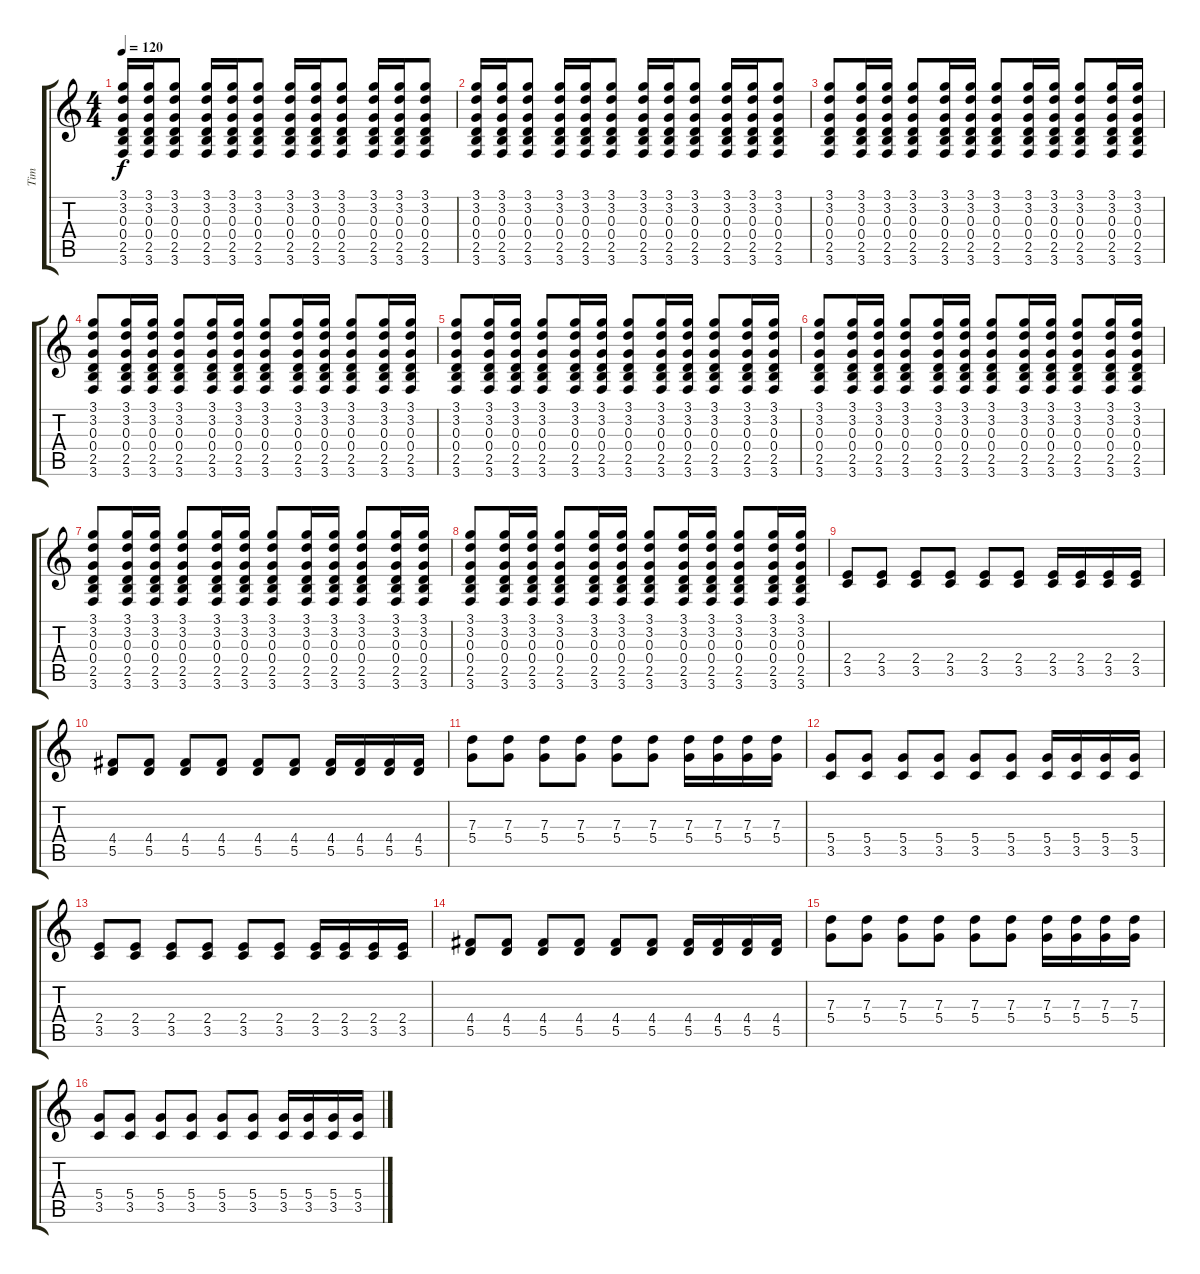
\track ("Tim" "Tim") {instrument distortionguitar}
\staff {score tabs}
\tuning (E4 B3 G3 D3 A2 D2) {hide}
\ts (4 4)
\tempo 120
\clef g2
\ks c
(3.1 3.2 0.3 0.4 2.5 3.6).16{dy f instrument distortionguitar} (3.1 3.2 0.3 0.4 2.5 3.6).16 (3.1 3.2 0.3 0.4 2.5 3.6).8 (3.1 3.2 0.3 0.4 2.5 3.6).16 (3.1 3.2 0.3 0.4 2.5 3.6).16 (3.1 3.2 0.3 0.4 2.5 3.6).8 (3.1 3.2 0.3 0.4 2.5 3.6).16 (3.1 3.2 0.3 0.4 2.5 3.6).16 (3.1 3.2 0.3 0.4 2.5 3.6).8 (3.1 3.2 0.3 0.4 2.5 3.6).16 (3.1 3.2 0.3 0.4 2.5 3.6).16 (3.1 3.2 0.3 0.4 2.5 3.6).8 |
(3.1 3.2 0.3 0.4 2.5 3.6).16 (3.1 3.2 0.3 0.4 2.5 3.6).16 (3.1 3.2 0.3 0.4 2.5 3.6).8 (3.1 3.2 0.3 0.4 2.5 3.6).16 (3.1 3.2 0.3 0.4 2.5 3.6).16 (3.1 3.2 0.3 0.4 2.5 3.6).8 (3.1 3.2 0.3 0.4 2.5 3.6).16 (3.1 3.2 0.3 0.4 2.5 3.6).16 (3.1 3.2 0.3 0.4 2.5 3.6).8 (3.1 3.2 0.3 0.4 2.5 3.6).16 (3.1 3.2 0.3 0.4 2.5 3.6).16 (3.1 3.2 0.3 0.4 2.5 3.6).8 |
(3.1 3.2 0.3 0.4 2.5 3.6).8 (3.1 3.2 0.3 0.4 2.5 3.6).16 (3.1 3.2 0.3 0.4 2.5 3.6).16 (3.1 3.2 0.3 0.4 2.5 3.6).8 (3.1 3.2 0.3 0.4 2.5 3.6).16 (3.1 3.2 0.3 0.4 2.5 3.6).16 (3.1 3.2 0.3 0.4 2.5 3.6).8 (3.1 3.2 0.3 0.4 2.5 3.6).16 (3.1 3.2 0.3 0.4 2.5 3.6).16 (3.1 3.2 0.3 0.4 2.5 3.6).8 (3.1 3.2 0.3 0.4 2.5 3.6).16 (3.1 3.2 0.3 0.4 2.5 3.6).16 |
(3.1 3.2 0.3 0.4 2.5 3.6).8 (3.1 3.2 0.3 0.4 2.5 3.6).16 (3.1 3.2 0.3 0.4 2.5 3.6).16 (3.1 3.2 0.3 0.4 2.5 3.6).8 (3.1 3.2 0.3 0.4 2.5 3.6).16 (3.1 3.2 0.3 0.4 2.5 3.6).16 (3.1 3.2 0.3 0.4 2.5 3.6).8 (3.1 3.2 0.3 0.4 2.5 3.6).16 (3.1 3.2 0.3 0.4 2.5 3.6).16 (3.1 3.2 0.3 0.4 2.5 3.6).8 (3.1 3.2 0.3 0.4 2.5 3.6).16 (3.1 3.2 0.3 0.4 2.5 3.6).16 |
(3.1 3.2 0.3 0.4 2.5 3.6).8 (3.1 3.2 0.3 0.4 2.5 3.6).16 (3.1 3.2 0.3 0.4 2.5 3.6).16 (3.1 3.2 0.3 0.4 2.5 3.6).8 (3.1 3.2 0.3 0.4 2.5 3.6).16 (3.1 3.2 0.3 0.4 2.5 3.6).16 (3.1 3.2 0.3 0.4 2.5 3.6).8 (3.1 3.2 0.3 0.4 2.5 3.6).16 (3.1 3.2 0.3 0.4 2.5 3.6).16 (3.1 3.2 0.3 0.4 2.5 3.6).8 (3.1 3.2 0.3 0.4 2.5 3.6).16 (3.1 3.2 0.3 0.4 2.5 3.6).16 |
(3.1 3.2 0.3 0.4 2.5 3.6).8 (3.1 3.2 0.3 0.4 2.5 3.6).16 (3.1 3.2 0.3 0.4 2.5 3.6).16 (3.1 3.2 0.3 0.4 2.5 3.6).8 (3.1 3.2 0.3 0.4 2.5 3.6).16 (3.1 3.2 0.3 0.4 2.5 3.6).16 (3.1 3.2 0.3 0.4 2.5 3.6).8 (3.1 3.2 0.3 0.4 2.5 3.6).16 (3.1 3.2 0.3 0.4 2.5 3.6).16 (3.1 3.2 0.3 0.4 2.5 3.6).8 (3.1 3.2 0.3 0.4 2.5 3.6).16 (3.1 3.2 0.3 0.4 2.5 3.6).16 |
(3.1 3.2 0.3 0.4 2.5 3.6).8 (3.1 3.2 0.3 0.4 2.5 3.6).16 (3.1 3.2 0.3 0.4 2.5 3.6).16 (3.1 3.2 0.3 0.4 2.5 3.6).8 (3.1 3.2 0.3 0.4 2.5 3.6).16 (3.1 3.2 0.3 0.4 2.5 3.6).16 (3.1 3.2 0.3 0.4 2.5 3.6).8 (3.1 3.2 0.3 0.4 2.5 3.6).16 (3.1 3.2 0.3 0.4 2.5 3.6).16 (3.1 3.2 0.3 0.4 2.5 3.6).8 (3.1 3.2 0.3 0.4 2.5 3.6).16 (3.1 3.2 0.3 0.4 2.5 3.6).16 |
(3.1 3.2 0.3 0.4 2.5 3.6).8 (3.1 3.2 0.3 0.4 2.5 3.6).16 (3.1 3.2 0.3 0.4 2.5 3.6).16 (3.1 3.2 0.3 0.4 2.5 3.6).8 (3.1 3.2 0.3 0.4 2.5 3.6).16 (3.1 3.2 0.3 0.4 2.5 3.6).16 (3.1 3.2 0.3 0.4 2.5 3.6).8 (3.1 3.2 0.3 0.4 2.5 3.6).16 (3.1 3.2 0.3 0.4 2.5 3.6).16 (3.1 3.2 0.3 0.4 2.5 3.6).8 (3.1 3.2 0.3 0.4 2.5 3.6).16 (3.1 3.2 0.3 0.4 2.5 3.6).16 |
(2.4 3.5).8{volume 11 instrument electricguitarmuted} (2.4 3.5).8 (2.4 3.5).8 (2.4 3.5).8 (2.4 3.5).8 (2.4 3.5).8 (2.4 3.5).16 (2.4 3.5).16 (2.4 3.5).16 (2.4 3.5).16 |
(4.4 5.5).8 (4.4 5.5).8 (4.4 5.5).8 (4.4 5.5).8 (4.4 5.5).8 (4.4 5.5).8 (4.4 5.5).16 (4.4 5.5).16 (4.4 5.5).16 (4.4 5.5).16 |
(7.3 5.4).8 (7.3 5.4).8 (7.3 5.4).8 (7.3 5.4).8 (7.3 5.4).8 (7.3 5.4).8 (7.3 5.4).16 (7.3 5.4).16 (7.3 5.4).16 (7.3 5.4).16 |
(5.4 3.5).8 (5.4 3.5).8 (5.4 3.5).8 (5.4 3.5).8 (5.4 3.5).8 (5.4 3.5).8 (5.4 3.5).16 (5.4 3.5).16 (5.4 3.5).16 (5.4 3.5).16 |
(2.4 3.5).8 (2.4 3.5).8 (2.4 3.5).8 (2.4 3.5).8 (2.4 3.5).8 (2.4 3.5).8 (2.4 3.5).16 (2.4 3.5).16 (2.4 3.5).16 (2.4 3.5).16 |
(4.4 5.5).8 (4.4 5.5).8 (4.4 5.5).8 (4.4 5.5).8 (4.4 5.5).8 (4.4 5.5).8 (4.4 5.5).16 (4.4 5.5).16 (4.4 5.5).16 (4.4 5.5).16 |
(7.3 5.4).8 (7.3 5.4).8 (7.3 5.4).8 (7.3 5.4).8 (7.3 5.4).8 (7.3 5.4).8 (7.3 5.4).16 (7.3 5.4).16 (7.3 5.4).16 (7.3 5.4).16 |
(5.4 3.5).8 (5.4 3.5).8 (5.4 3.5).8 (5.4 3.5).8 (5.4 3.5).8 (5.4 3.5).8 (5.4 3.5).16 (5.4 3.5).16 (5.4 3.5).16 (5.4 3.5).16
